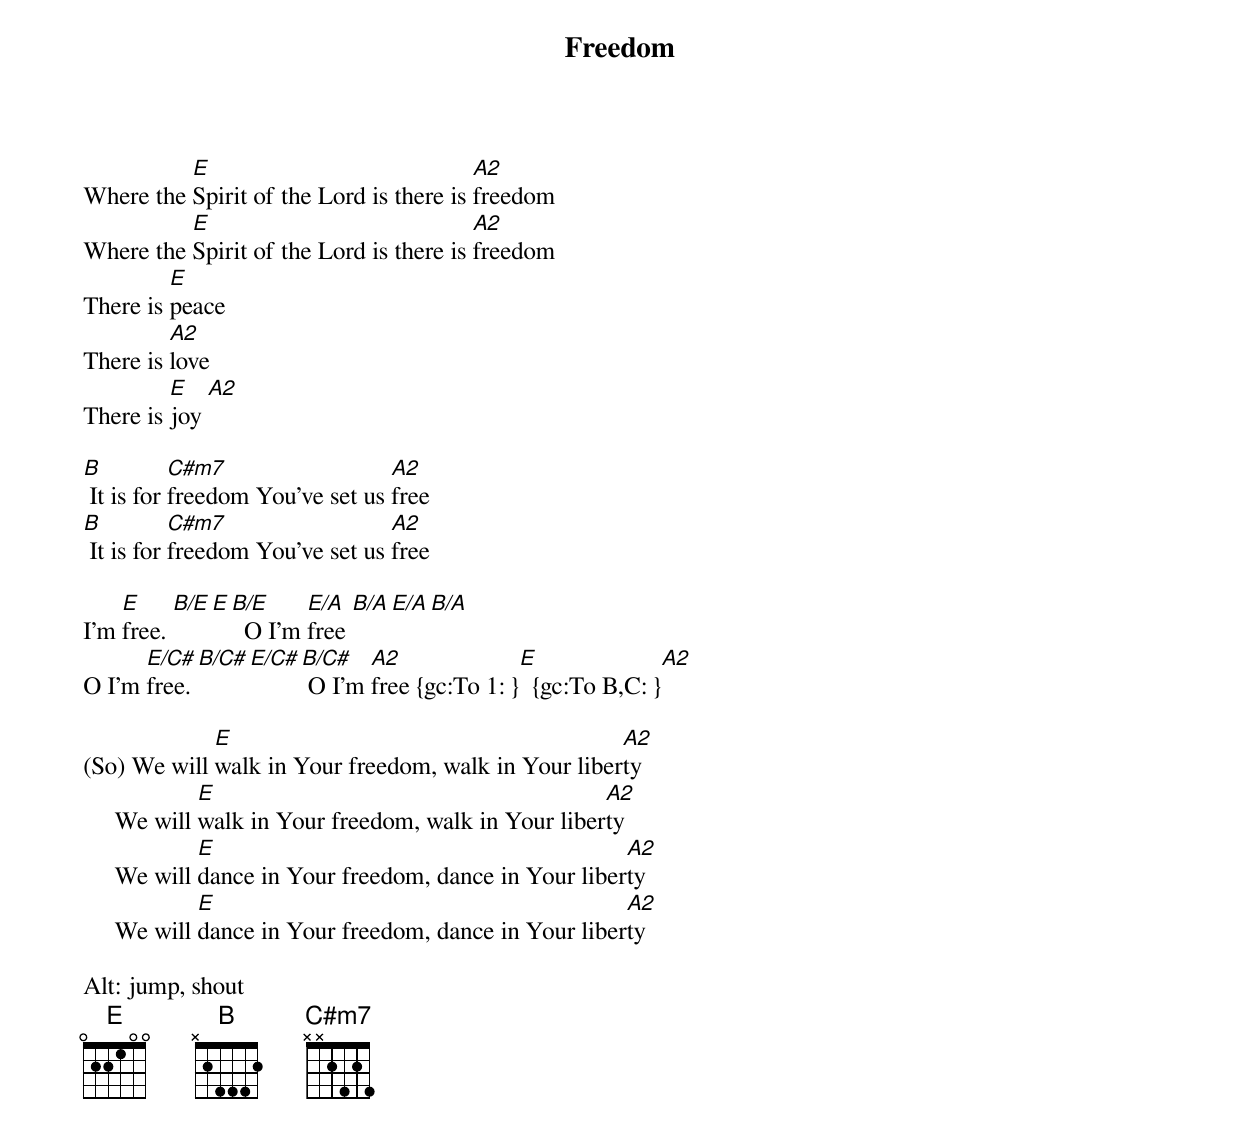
{title: Freedom}
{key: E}
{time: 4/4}
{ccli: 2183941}
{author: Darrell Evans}
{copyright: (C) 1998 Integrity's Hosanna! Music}

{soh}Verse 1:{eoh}
Where the [E]Spirit of the Lord is there is [A2]freedom
Where the [E]Spirit of the Lord is there is [A2]freedom
There is [E]peace
There is [A2]love
There is [E]joy [A2]

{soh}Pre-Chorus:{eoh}
[B] It is for [C#m7]freedom You've set us [A2]free
[B] It is for [C#m7]freedom You've set us [A2]free

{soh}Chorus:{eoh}
I'm [E]free. [B/E][E][B/E]  O I'm [E/A]free [B/A][E/A][B/A]
O I'm [E/C#]free. [B/C#][E/C#][B/C#] O I'm [A2]free {gc:To 1: }[E]  {gc:To B,C: }[A2]

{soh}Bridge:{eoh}
(So) We will [E]walk in Your freedom, walk in Your liber[A2]ty
     We will [E]walk in Your freedom, walk in Your liber[A2]ty
     We will [E]dance in Your freedom, dance in Your liber[A2]ty
     We will [E]dance in Your freedom, dance in Your liber[A2]ty

Alt: jump, shout
